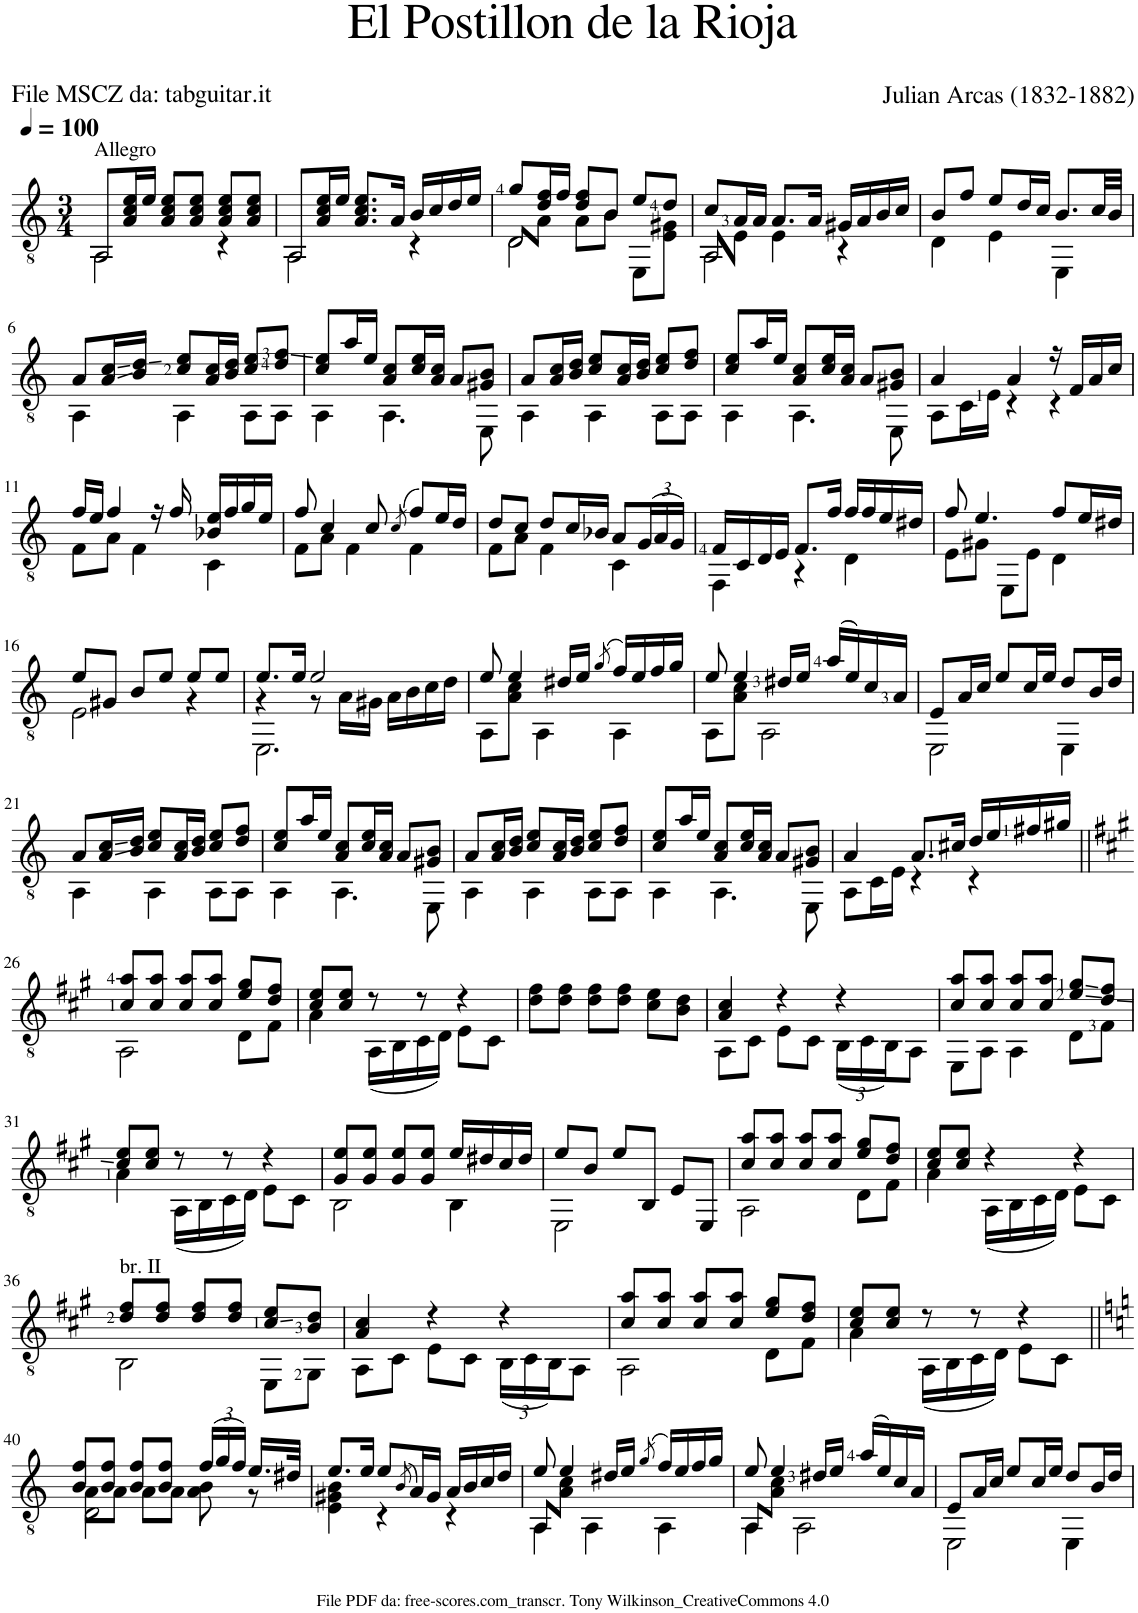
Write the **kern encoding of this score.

**kern
*part1
*staff1
*I"Guitar
*I'Guit.
*clefGv2
*k[]
*M3/4
*MM100
=1
!LO:TX:a:t=Allegro
!LO:N:head=open
*^
8AA/L	2AA\
16A/ 16c/ 16e/L	.
16e/JJ	.
8A/ 8c/ 8e/L	.
8A/ 8c/ 8e/J	.
8A/ 8c/ 8e/L	4r
8A/ 8c/ 8e/J	.
=2	=2
!LO:N:head=open	!
8AA/L	2AA\
16A/ 16c/ 16e/L	.
16e/JJ	.
8.A/ 8.c/ 8.e/L	.
16A/Jk	.
16B/LL	4r
16c/	.
16d/	.
16e/JJ	.
=3	=3
*	*^
!	!LO:N:head=open	!LO:N:head=open
8g/L	8D/L	2D\
16d/ 16f/L	8A\J	.
16f/JJ	.	.
8d/ 8f/L	8A\L	.
8B/J	8B\J	.
8e/L	8EE\L	4ryy
8d/J	8E\ 8G#X\J	.
=4	=4	=4
!	!LO:N:head=open	!
8c/L	8AA/L	2AA\
16A/L	8E\J	.
16A/JJ	.	.
8.A/L	4E\	.
16A/Jk	.	.
16G#X/LL	4r	4ryy
16A/	.	.
16B/	.	.
16c/JJ	.	.
*	*v	*v
=5	=5
8B/L	4D\
8f/J	.
8e/L	4E\
16d/L	.
16c/JJ	.
8.B/L	4EE\
32c/LL	.
32B/JJJ	.
!!LO:LB:g=z	!!
=6	=6
8A/L	4AA\
16A/ 16c/L	.
16B/ 16d/JJ	.
8c/ 8e/L	4AA\
16A/ 16c/L	.
16B/ 16d/JJ	.
8c/ 8e/L	8AA\L
8d/ 8f/J	8AA\J
=7	=7
8c/ 8e/L	4AA\
16a/L	.
16e/JJ	.
8A/ 8c/L	4.AA\
16c/ 16e/L	.
16A/ 16c/JJ	.
8A/L	.
8G#X/ 8B/J	8EE\
=8	=8
8A/L	4AA\
16A/ 16c/L	.
16B/ 16d/JJ	.
8c/ 8e/L	4AA\
16A/ 16c/L	.
16B/ 16d/JJ	.
8c/ 8e/L	8AA\L
8d/ 8f/J	8AA\J
=9	=9
8c/ 8e/L	4AA\
16a/L	.
16e/JJ	.
8A/ 8c/L	4.AA\
16c/ 16e/L	.
16A/ 16c/JJ	.
8A/L	.
8G#X/ 8B/J	8EE\
=10	=10
4A/	8AA\L
.	16C\L
.	16E\JJ
4A/	4r
16r	4r
16F/LL	.
16A/	.
16c/JJ	.
!!LO:LB:g=z	!!
=11	=11
16f/LL	8F\L
16e/JJ	.
4f/	8A\J
.	4F\
16r	.
16f/	.
16B-X/ 16e/LL	4C\
16f/	.
16g/	.
16e/JJ	.
=12	=12
8f/	8F\L
4c/	8A\J
.	4F\
8c/	.
(8qc/	.
8f/L)	4F\
16e/L	.
16d/JJ	.
=13	=13
8d/L	8F\L
8c/J	8A\J
8d/L	4F\
16c/L	.
16B-X/JJ	.
8A/L	4C\
*Xbrackettup	*
(24G/L	.
24A/	.
24G/JJ)	.
=14	=14
16F/LL	4FF\
16C/	.
16D/	.
16E/JJ	.
8.F/L	4r
16f/Jk	.
16f/LL	4D\
16f/	.
16e/	.
16d#X/JJ	.
=15	=15
8f/	8E\L
4.e/	8G#X\J
.	8EE\L
.	8E\J
8f/L	4D\
16e/L	.
16d#X/JJ	.
!!LO:LB:g=z	!!
=16	=16
8e/L	2E\
8G#X/J	.
8B/L	.
8e/J	.
8e/L	4r
8e/J	.
=17	=17
*	*^
8.e/L	4r	2.EE\
16e/Jk	.	.
2e/	8r	.
.	16A\LL	.
.	16G#X\JJ	.
.	16A\LL	.
.	16B\	.
.	16c\	.
.	16d\JJ	.
*	*v	*v
=18	=18
8e/	8AA\L
4e/	8A\ 8c\J
.	4AA\
16d#X/LL	.
16e/JJ	.
(8qg/	.
16f/LL)	4AA\
16e/	.
16f/	.
16g/JJ	.
=19	=19
8e/	8AA\L
4e/	8A\ 8c\J
.	2AA\
16d#X/LL	.
16e/JJ	.
(16a/LL	.
16e/)	.
16c/	.
16A/JJ	.
=20	=20
8E/L	2EE\
16A/L	.
16c/JJ	.
8e/L	.
16c/L	.
16e/JJ	.
8d/L	4EE\
16B/L	.
16d/JJ	.
!!LO:LB:g=z	!!
=21	=21
8A/L	4AA\
16A/ 16c/L	.
16B/ 16d/JJ	.
8c/ 8e/L	4AA\
16A/ 16c/L	.
16B/ 16d/JJ	.
8c/ 8e/L	8AA\L
8d/ 8f/J	8AA\J
=22	=22
8c/ 8e/L	4AA\
16a/L	.
16e/JJ	.
8A/ 8c/L	4.AA\
16c/ 16e/L	.
16A/ 16c/JJ	.
8A/L	.
8G#X/ 8B/J	8EE\
=23	=23
8A/L	4AA\
16A/ 16c/L	.
16B/ 16d/JJ	.
8c/ 8e/L	4AA\
16A/ 16c/L	.
16B/ 16d/JJ	.
8c/ 8e/L	8AA\L
8d/ 8f/J	8AA\J
=24	=24
8c/ 8e/L	4AA\
16a/L	.
16e/JJ	.
8A/ 8c/L	4.AA\
16c/ 16e/L	.
16A/ 16c/JJ	.
8A/L	.
8G#X/ 8B/J	8EE\
=25	=25
4A/	8AA\L
.	16C\L
.	16E\JJ
8.A/L	4r
16c#X/Jk	.
16d/LL	4r
16e/	.
16f#X/	.
16g#X/JJ	.
!!LO:LB:g=z	!!
=26||	=26||
*k[f#c#g#]	*
8c#/ 8a/L	2AA\
8c#/ 8a/J	.
8c#/ 8a/L	.
8c#/ 8a/J	.
8e/ 8g#/L	8D\L
8d/ 8f#/J	8F#\J
=27	=27
8c#/ 8e/L	4A\
8c#/ 8e/J	.
8r	(16AA\LL
.	16BB\
8r	16C#\
.	16D\JJ)
4r	8E\L
.	8C#\J
*v	*v
=28
8d\ 8f#\L
8d\ 8f#\J
8d\ 8f#\L
8d\ 8f#\J
8c#\ 8e\L
8B\ 8d\J
=29
*^
4A/ 4c#/	8AA\L
.	8C#\J
4r	8E\L
.	8C#\J
4r	(24BB\LL
.	24C#\
.	24BB\J)
.	8AA\J
=30	=30
8c#/ 8a/L	8EE\L
8c#/ 8a/J	8AA\J
8c#/ 8a/L	4AA\
8c#/ 8a/J	.
8e/ 8g#/L	8D\L
8d/ 8f#/J	8F#\J
!!LO:LB:g=z	!!
=31	=31
8c#/ 8e/L	4A\
8c#/ 8e/J	.
8r	(16AA\LL
.	16BB\
8r	16C#\
.	16D\JJ)
4r	8E\L
.	8C#\J
=32	=32
8G#/ 8e/L	2BB\
8G#/ 8e/J	.
8G#/ 8e/L	.
8G#/ 8e/J	.
16e/LL	4BB\
16d#X/	.
16c#/	.
16d#/JJ	.
=33	=33
8e/L	2EE\
8B/J	.
8e/L	.
8BB/J	.
8E/L	4ryy
8EE/J	.
=34	=34
8c#/ 8a/L	2AA\
8c#/ 8a/J	.
8c#/ 8a/L	.
8c#/ 8a/J	.
8e/ 8g#/L	8D\L
8d/ 8f#/J	8F#\J
=35	=35
8c#/ 8e/L	4A\
8c#/ 8e/J	.
4r	(16AA\LL
.	16BB\
.	16C#\
.	16D\JJ)
4r	8E\L
.	8C#\J
!!LO:LB:g=z	!!
=36	=36
!LO:TX:a:t=br. II	!
8d/ 8f#/L	2BB\
8d/ 8f#/J	.
8d/ 8f#/L	.
8d/ 8f#/J	.
8c#/ 8e/L	8EE\L
8B/ 8d/J	8GG#\J
=37	=37
4A/ 4c#/	8AA\L
.	8C#\J
4r	8E\L
.	8C#\J
4r	(24BB\LL
.	24C#\
.	24BB\J)
.	8AA\J
=38	=38
8c#/ 8a/L	2AA\
8c#/ 8a/J	.
8c#/ 8a/L	.
8c#/ 8a/J	.
8e/ 8g#/L	8D\L
8d/ 8f#/J	8F#\J
=39	=39
8c#/ 8e/L	4A\
8c#/ 8e/J	.
8r	(16AA\LL
.	16BB\
8r	16C#\
.	16D\JJ)
4r	8E\L
.	8C#\J
*v	*v
!!LO:LB:g=z
=40||
*k[]
*^
*	*^
8B/ 8f/L	8A\L	2D\
8B/ 8f/J	8A\J	.
8B/ 8f/L	8A\L	.
8B/ 8f/J	8A\J	.
(24f/LL	8A\ 8B\	4ryy
24g/	.	.
24f/JJ)	.	.
16.e/LL	8r	.
32d#X/JJk	.	.
*	*v	*v
=41	=41
8.e/L	4E\ 4G#X\ 4B\
16e/Jk	.
8e/L	4r
(8qB/	.
16A/L)	.
16G#/JJ	.
16A/LL	4r
16B/	.
16c/	.
16d/JJ	.
=42	=42
*	*^
8e/	8AA/L	4AA\
4e/	8A\ 8c\J	.
.	2ryy	4AA\
16d#X/LL	.	.
16e/JJ	.	.
(8qg/	.	.
16f/LL)	.	4AA\
16e/	.	.
16f/	.	.
16g/JJ	.	.
=43	=43	=43
8e/	8AA/L	4AA\
4e/	8A\ 8c\J	.
.	2ryy	2AA\
16d#X/LL	.	.
16e/JJ	.	.
(16a/LL	.	.
16e/)	.	.
16c/	.	.
16A/JJ	.	.
*	*v	*v
=44	=44
8E/L	2EE\
16A/L	.
16c/JJ	.
8e/L	.
16c/L	.
16e/JJ	.
8d/L	4EE\
16B/L	.
16d/JJ	.
*v	*v
=
*-
